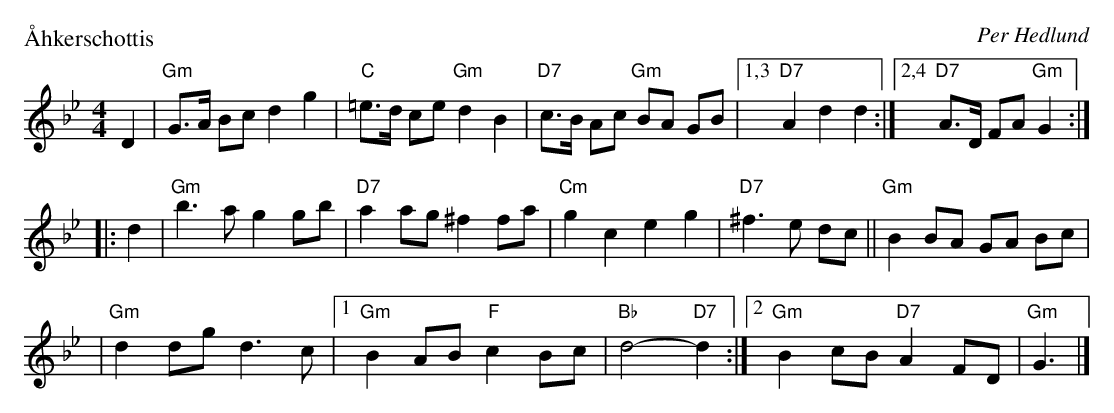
X:1
P: \AAhkerschottis
C: Per Hedlund
M: 4/4
L: 1/8
K: Gm
D2 \
| "Gm"G>A Bc d2 g2 \
| "C"=e>d ce "Gm"d2 B2 \
| "D7"c>B Ac "Gm"BA GB  \
|1,3 "D7"A2 d2 d2 \
:|2,4 "D7"A>D FA "Gm"G2 :|
|: d2 \
| "Gm"b3 a g2 gb \
| "D7"a2 ag ^f2 fa \
| "Cm"g2 c2 e2 g2 \
| "D7"^f3 e dc || "Gm"B2 BA GA Bc |
| "Gm"d2 dg d3 c \
|1 "Gm"B2 AB "F"c2 Bc | "Bb"d4- "D7"d2 \
:|2 "Gm"B2 cB "D7"A2 FD | "Gm"G3 |]
